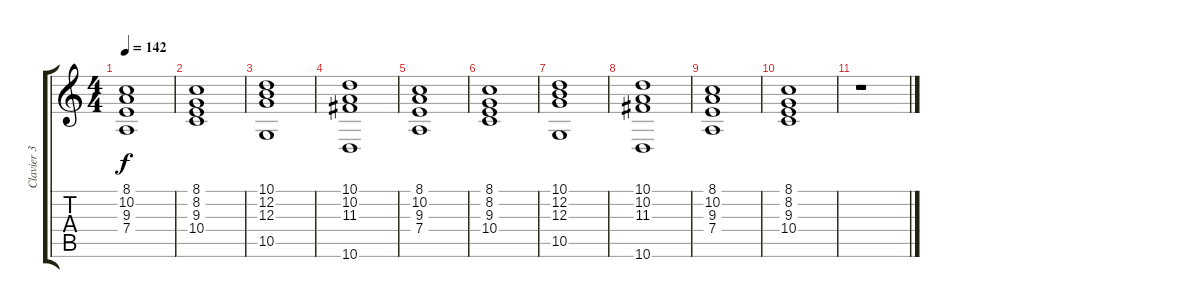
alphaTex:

\track ("Clavier 3" "Clavier 3") {instrument voiceoohs}
\staff {score tabs}
\tuning (E4 B3 G3 D3 A2 E2) {hide}
\ts (4 4)
\tempo 142
\clef g2
\ks c
(8.1 10.2 9.3 7.4).1{dy f} |
(8.1 8.2 9.3 10.4).1 |
(10.1 12.2 12.3 10.5).1 |
(10.1 10.2 11.3 10.6).1 |
(8.1 10.2 9.3 7.4).1 |
(8.1 8.2 9.3 10.4).1 |
(10.1 12.2 12.3 10.5).1{volume 13} |
(10.1 10.2 11.3 10.6).1{volume 10} |
(8.1 10.2 9.3 7.4).1{volume 6} |
(8.1 8.2 9.3 10.4).1{volume 3} |
r.1
